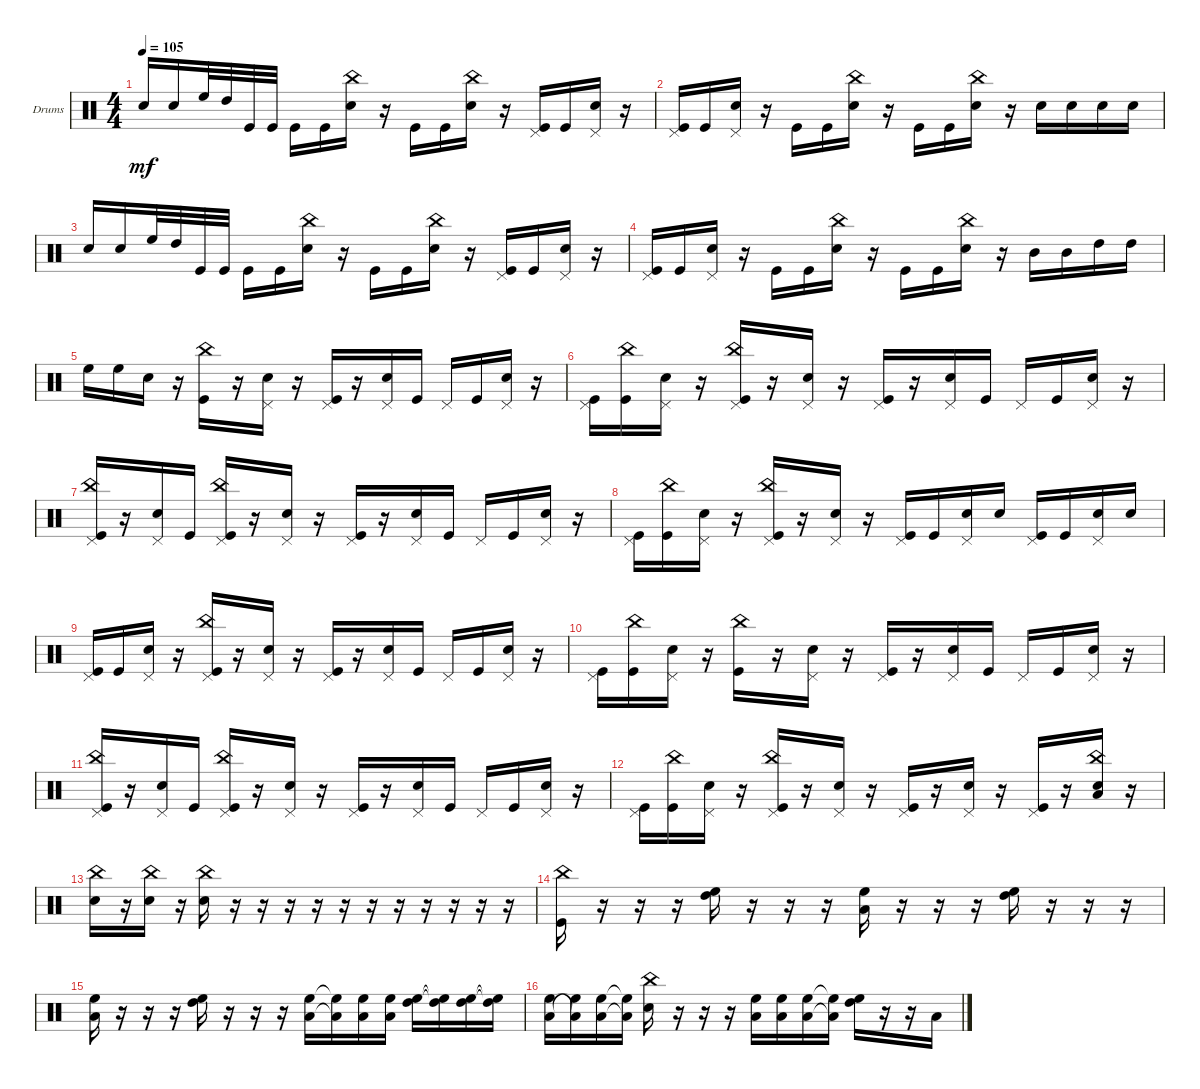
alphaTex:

\defaultSystemsLayout 4
\bracketExtendMode groupsimilarinstruments
\firstSystemTrackNameOrientation horizontal
\otherSystemsTrackNameOrientation horizontal
\track ("Drumkit" "Drums") {instrument percussion}
\staff {score}
\articulation defaults
\ts (4 4)
\tempo 105
\clef neutral
\ks c "Snare (hit) 2".16{dy mf} "Snare (hit) 2".16 "High Floor Tom (hit)".32 "High Tom (hit)".32 "Kick (hit)".32 "Kick (hit)".32 "Kick (hit)".16 "Kick (hit)".16
("Snare (hit) 2" "China (hit)").16 r.16 "Kick (hit)".16 "Kick (hit)".16 ("Snare (hit) 2" "China (hit)").16 r.16 ("Kick (hit)" "Pedal Hi-Hat (hit)").16 "Kick (hit)".16 ("Pedal Hi-Hat (hit)" "Snare (hit) 2").16 r.16 |
("Kick (hit)" "Pedal Hi-Hat (hit)").16 "Kick (hit)".16 ("Snare (hit) 2" "Pedal Hi-Hat (hit)").16 r.16 "Kick (hit)".16 "Kick (hit)".16 ("Snare (hit) 2" "China (hit)").16 r.16 "Kick (hit)".16 "Kick (hit)".16 ("Snare (hit) 2" "China (hit)").16 r.16 "Snare (hit) 2".16 "Snare (hit) 2".16 "Snare (hit) 2".16 "Snare (hit) 2".16 |
"Snare (hit) 2".16 "Snare (hit) 2".16 "High Floor Tom (hit)".32 "High Tom (hit)".32 "Kick (hit)".32 "Kick (hit)".32 "Kick (hit)".16 "Kick (hit)".16 ("Snare (hit) 2" "China (hit)").16 r.16 "Kick (hit)".16 "Kick (hit)".16 ("Snare (hit) 2" "China (hit)").16 r.16 ("Kick (hit)" "Pedal Hi-Hat (hit)").16 "Kick (hit)".16 ("Snare (hit) 2" "Pedal Hi-Hat (hit)").16 r.16 |
("Pedal Hi-Hat (hit)" "Kick (hit)").16 "Kick (hit)".16 ("Pedal Hi-Hat (hit)" "Snare (hit) 2").16 r.16 "Kick (hit)".16 "Kick (hit)".16 ("Snare (hit) 2" "China (hit)").16 r.16 "Kick (hit)".16 "Kick (hit)".16 ("Snare (hit) 2" "China (hit)").16 r.16 "Mid Tom (hit)".16 "Mid Tom (hit)".16 "High Tom (hit)".16 "High Tom (hit)".16 |
"High Floor Tom (hit)".16 "High Floor Tom (hit)".16 "Snare (hit) 2".16 r.16 ("Kick (hit)" "China (hit)").16 r.16 ("Pedal Hi-Hat (hit)" "Snare (hit) 2").16 r.16 ("Pedal Hi-Hat (hit)" "Kick (hit)").16 r.16 ("Pedal Hi-Hat (hit)" "Snare (hit) 2").16 "Kick (hit)".16 "Pedal Hi-Hat (hit)".16 "Kick (hit)".16 ("Pedal Hi-Hat (hit)" "Snare (hit) 2").16 r.16 |
("Kick (hit)" "Pedal Hi-Hat (hit)").16 ("Kick (hit)" "China (hit)").16 ("Snare (hit) 2" "Pedal Hi-Hat (hit)").16 r.16 ("Kick (hit)" "Pedal Hi-Hat (hit)" "China (hit)").16 r.16 ("Pedal Hi-Hat (hit)" "Snare (hit) 2").16 r.16 ("Kick (hit)" "Pedal Hi-Hat (hit)").16 r.16 ("Snare (hit) 2" "Pedal Hi-Hat (hit)").16 "Kick (hit)".16 "Pedal Hi-Hat (hit)".16 "Kick (hit)".16 ("Pedal Hi-Hat (hit)" "Snare (hit) 2").16 r.16 |
("Kick (hit)" "China (hit)" "Pedal Hi-Hat (hit)").16 r.16 ("Pedal Hi-Hat (hit)" "Snare (hit) 2").16 "Kick (hit)".16 ("Pedal Hi-Hat (hit)" "Kick (hit)" "China (hit)").16 r.16 ("Pedal Hi-Hat (hit)" "Snare (hit) 2").16 r.16 ("Pedal Hi-Hat (hit)" "Kick (hit)").16 r.16 ("Pedal Hi-Hat (hit)" "Snare (hit) 2").16 "Kick (hit)".16 "Pedal Hi-Hat (hit)".16 "Kick (hit)".16 ("Pedal Hi-Hat (hit)" "Snare (hit) 2").16 r.16 |
("Kick (hit)" "Pedal Hi-Hat (hit)").16 ("Kick (hit)" "China (hit)").16 ("Pedal Hi-Hat (hit)" "Snare (hit) 2").16 r.16 ("Pedal Hi-Hat (hit)" "Kick (hit)" "China (hit)").16 r.16 ("Snare (hit) 2" "Pedal Hi-Hat (hit)").16 r.16 ("Kick (hit)" "Pedal Hi-Hat (hit)").16 "Kick (hit)".16 ("Snare (hit) 2" "Pedal Hi-Hat (hit)").16 "Snare (hit) 2".16 ("Kick (hit)" "Pedal Hi-Hat (hit)").16 "Kick (hit)".16 ("Pedal Hi-Hat (hit)" "Snare (hit) 2").16 "Snare (hit) 2".16 |
("Pedal Hi-Hat (hit)" "Kick (hit)").16 "Kick (hit)".16 ("Snare (hit) 2" "Pedal Hi-Hat (hit)").16 r.16 ("Kick (hit)" "China (hit)" "Pedal Hi-Hat (hit)").16 r.16 ("Snare (hit) 2" "Pedal Hi-Hat (hit)").16 r.16 ("Pedal Hi-Hat (hit)" "Kick (hit)").16 r.16 ("Pedal Hi-Hat (hit)" "Snare (hit) 2").16 "Kick (hit)".16 "Pedal Hi-Hat (hit)".16 "Kick (hit)".16 ("Pedal Hi-Hat (hit)" "Snare (hit) 2").16 r.16 |
("Kick (hit)" "Pedal Hi-Hat (hit)").16 ("Kick (hit)" "China (hit)").16 ("Snare (hit) 2" "Pedal Hi-Hat (hit)").16 r.16 ("Kick (hit)" "China (hit)").16 r.16 ("Snare (hit) 2" "Pedal Hi-Hat (hit)").16 r.16 ("Pedal Hi-Hat (hit)" "Kick (hit)").16 r.16 ("Snare (hit) 2" "Pedal Hi-Hat (hit)").16 "Kick (hit)".16 "Pedal Hi-Hat (hit)".16 "Kick (hit)".16 ("Pedal Hi-Hat (hit)" "Snare (hit) 2").16 r.16 |
("Kick (hit)" "China (hit)" "Pedal Hi-Hat (hit)").16 r.16 ("Snare (hit) 2" "Pedal Hi-Hat (hit)").16 "Kick (hit)".16 ("Kick (hit)" "Pedal Hi-Hat (hit)" "China (hit)").16 r.16 ("Snare (hit) 2" "Pedal Hi-Hat (hit)").16 r.16 ("Kick (hit)" "Pedal Hi-Hat (hit)").16 r.16 ("Pedal Hi-Hat (hit)" "Snare (hit) 2").16 "Kick (hit)".16 "Pedal Hi-Hat (hit)".16 "Kick (hit)".16 ("Pedal Hi-Hat (hit)" "Snare (hit) 2").16 r.16 |
("Kick (hit)" "Pedal Hi-Hat (hit)").16 ("Kick (hit)" "China (hit)").16 ("Snare (hit) 2" "Pedal Hi-Hat (hit)").16 r.16 ("Kick (hit)" "China (hit)" "Pedal Hi-Hat (hit)").16 r.16 ("Pedal Hi-Hat (hit)" "Snare (hit) 2").16 r.16 ("Pedal Hi-Hat (hit)" "Kick (hit)").16 r.16 ("Pedal Hi-Hat (hit)" "Snare (hit) 2").16 r.16 ("Kick (hit)" "Pedal Hi-Hat (hit)").16 r.16 ("Low Tom (hit)" "Snare (hit) 2" "China (hit)").16 r.16 |
("Snare (hit) 2" "China (hit)").16 r.16 ("Snare (hit) 2" "China (hit)").16 r.16 ("Snare (hit) 2" "China (hit)").16 r.16 r.16 r.16 r.16 r.16 r.16 r.16 r.16 r.16 r.16 r.16 |
("Kick (hit)" "China (hit)").16 r.16 r.16 r.16 ("High Tom (hit)" "High Floor Tom (hit)").16 r.16 r.16 r.16 ("High Floor Tom (hit)" "Low Tom (hit)").16 r.16 r.16 r.16 ("High Tom (hit)" "High Floor Tom (hit)").16 r.16 r.16 r.16 |
("High Floor Tom (hit)" "Low Tom (hit)").16 r.16 r.16 r.16 ("High Tom (hit)" "High Floor Tom (hit)").16 r.16 r.16 r.16 ("Low Tom (hit)" "High Floor Tom (hit)").16 ("Low Tom (hit)"{t} "High Floor Tom (hit)"{t}).16 ("Low Tom (hit)" "High Floor Tom (hit)").16 ("High Floor Tom (hit)" "Low Tom (hit)").16 ("High Tom (hit)" "High Floor Tom (hit)").16 ("High Tom (hit)"{t} "High Floor Tom (hit)"{t}).16 ("High Floor Tom (hit)" "High Tom (hit)").16 ("High Floor Tom (hit)"{t} "High Tom (hit)"{t}).16 |
("High Floor Tom (hit)" "Low Tom (hit)").16 ("Low Tom (hit)"{t} "High Floor Tom (hit)"{t}).16 ("Low Tom (hit)" "High Floor Tom (hit)").16 ("Low Tom (hit)"{t} "High Floor Tom (hit)"{t}).16 ("Snare (hit) 2" "China (hit)").16 r.16 r.16 r.16 ("Low Tom (hit)" "High Floor Tom (hit)").16 ("High Floor Tom (hit)" "Low Tom (hit)").16 ("Low Tom (hit)" "High Floor Tom (hit)").16 ("Low Tom (hit)"{t} "High Floor Tom (hit)"{t}).16 ("High Tom (hit)" "High Floor Tom (hit)").16 r.16 r.16 "Low Tom (hit)".16
